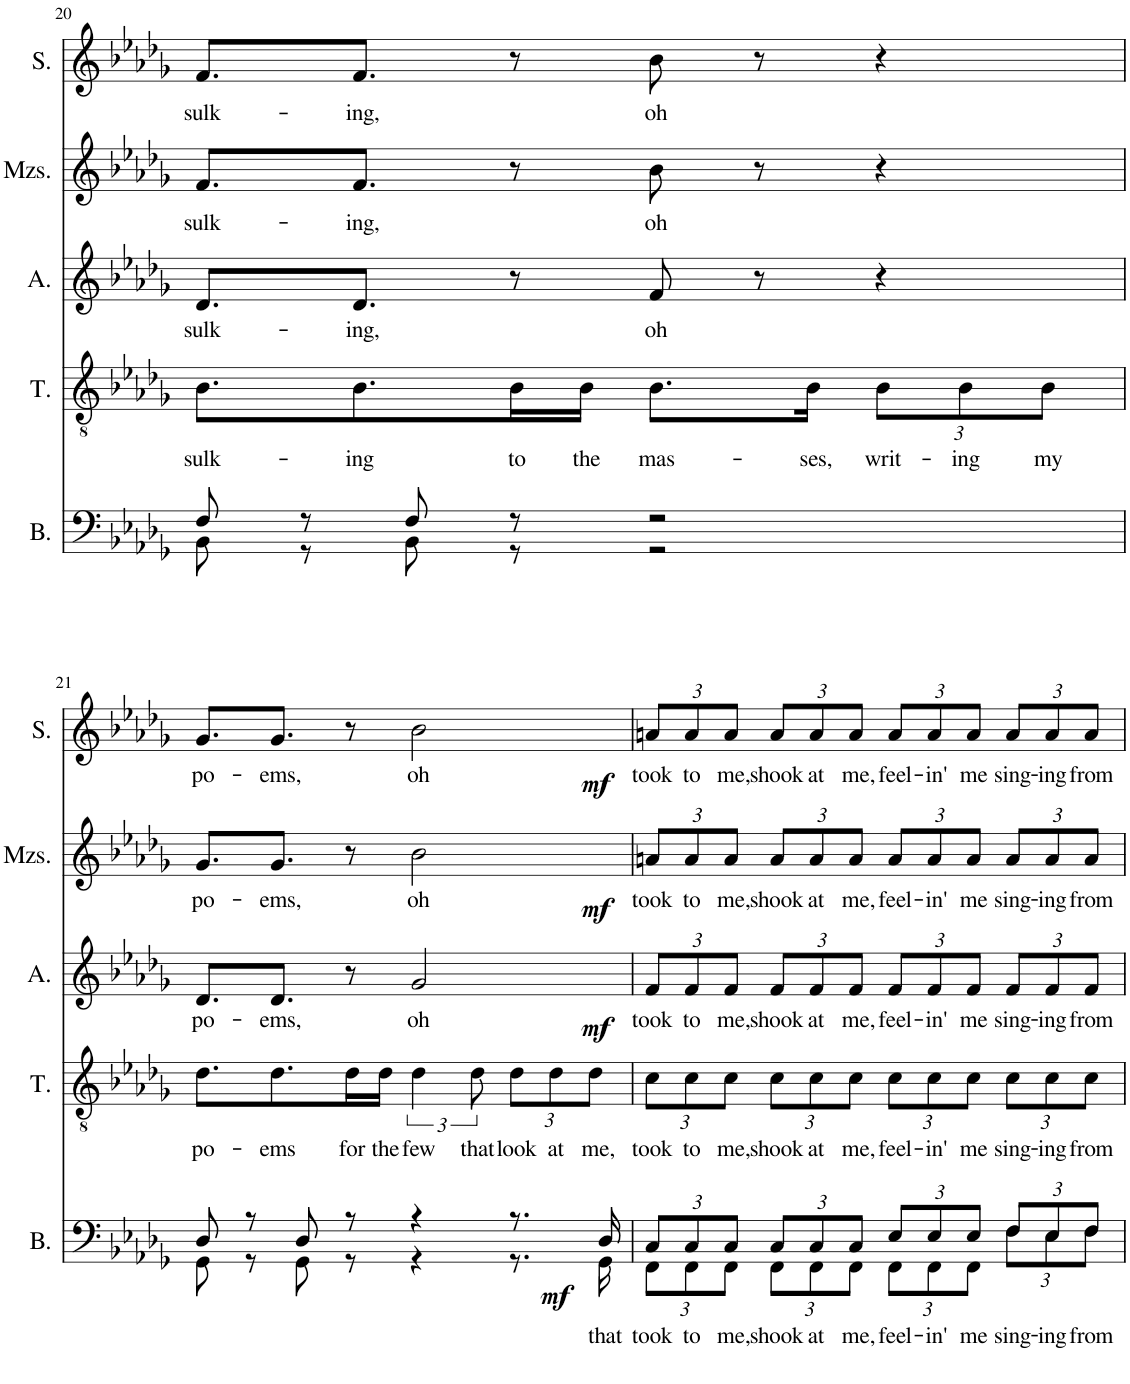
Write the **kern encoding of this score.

**kern	**text	**dynam	**kern	**text	**kern	**text	**dynam	**kern	**text	**dynam	**kern	**text	**dynam
*part5	*part5	*part5	*part4	*part4	*part3	*part3	*part3	*part2	*part2	*part2	*part1	*part1	*part1
*staff5	*staff5	*staff5	*staff4	*staff4	*staff3	*staff3	*staff3	*staff2	*staff2	*staff2	*staff1	*staff1	*staff1
*I"Bass	*	*	*I"Tenor	*	*I"Alt	*	*	*I"Mezzosopran	*	*	*I"Sopran	*	*
*I'B.	*	*	*I'T.	*	*I'A.	*	*	*I'Mzs.	*	*	*I'S.	*	*
!!LO:PB:g=z
*clefF4	*	*	*clefGv2	*	*clefG2	*	*	*clefG2	*	*	*clefG2	*	*
*k[b-e-a-d-g-]	*	*	*k[b-e-a-d-g-]	*	*k[b-e-a-d-g-]	*	*	*k[b-e-a-d-g-]	*	*	*k[b-e-a-d-g-]	*	*
*M4/4	*	*	*M4/4	*	*M4/4	*	*	*M4/4	*	*	*M4/4	*	*
=20	=20	=20	=20	=20	=20	=20	=20	=20	=20	=20	=20	=20	=20
*^	*	*	*	*	*	*	*	*	*	*	*	*	*
!	!	!	!	!	!LO:LY:b	!	!LO:LY:b	!	!	!LO:LY:b	!	!	!LO:LY:b	!
8F/	8BB-\	.	.	8.B-\L	sulk-	8.d-/L	sulk-	.	8.f/L	sulk-	.	8.f/L	sulk-	.
8r	8r	.	.	.	.	.	.	.	.	.	.	.	.	.
!	!	!	!	!	!LO:LY:b	!	!LO:LY:b	!	!	!LO:LY:b	!	!	!LO:LY:b	!
.	.	.	.	8.B-\	-ing	8.d-/J	-ing,	.	8.f/J	-ing,	.	8.f/J	-ing,	.
8F/	8BB-\	.	.	.	.	.	.	.	.	.	.	.	.	.
!	!	!	!	!	!LO:LY:b	!	!	!	!	!	!	!	!	!
8r	8r	.	.	16B-\L	to	8r	.	.	8r	.	.	8r	.	.
!	!	!	!	!	!LO:LY:b	!	!	!	!	!	!	!	!	!
.	.	.	.	16B-\JJ	the	.	.	.	.	.	.	.	.	.
!	!	!	!	!	!LO:LY:b	!	!LO:LY:b	!	!	!LO:LY:b	!	!	!LO:LY:b	!
2r	2r	.	.	8.B-\L	mas-	8f/	oh	.	8b-\	oh	.	8b-\	oh	.
.	.	.	.	.	.	8r	.	.	8r	.	.	8r	.	.
!	!	!	!	!	!LO:LY:b	!	!	!	!	!	!	!	!	!
.	.	.	.	16B-\Jk	-ses,	.	.	.	.	.	.	.	.	.
*	*	*	*	*Xbrackettup	*	*	*	*	*	*	*	*	*	*
!	!	!	!	!	!LO:LY:b	!	!	!	!	!	!	!	!	!
.	.	.	.	12B-\L	writ-	4r	.	.	4r	.	.	4r	.	.
!	!	!	!	!	!LO:LY:b	!	!	!	!	!	!	!	!	!
.	.	.	.	12B-\	-ing	.	.	.	.	.	.	.	.	.
!	!	!	!	!	!LO:LY:b	!	!	!	!	!	!	!	!	!
.	.	.	.	12B-\J	my	.	.	.	.	.	.	.	.	.
!!LO:LB:g=z
=21	=21	=21	=21	=21	=21	=21	=21	=21	=21	=21	=21	=21	=21	=21
!	!	!	!	!	!LO:LY:b	!	!LO:LY:b	!	!	!LO:LY:b	!	!	!LO:LY:b	!
8D-/	8GG-\	.	.	8.d-\L	po-	8.d-/L	po-	.	8.g-/L	po-	.	8.g-/L	po-	.
8r	8r	.	.	.	.	.	.	.	.	.	.	.	.	.
!	!	!	!	!	!LO:LY:b	!	!LO:LY:b	!	!	!LO:LY:b	!	!	!LO:LY:b	!
.	.	.	.	8.d-\	-ems	8.d-/J	-ems,	.	8.g-/J	-ems,	.	8.g-/J	-ems,	.
8D-/	8GG-\	.	.	.	.	.	.	.	.	.	.	.	.	.
!	!	!	!	!	!LO:LY:b	!	!	!	!	!	!	!	!	!
8r	8r	.	.	16d-\L	for	8r	.	.	8r	.	.	8r	.	.
!	!	!	!	!	!LO:LY:b	!	!	!	!	!	!	!	!	!
.	.	.	.	16d-\JJ	the	.	.	.	.	.	.	.	.	.
*	*	*	*	*brackettup	*	*	*	*	*	*	*	*	*	*
!	!	!	!	!	!LO:LY:b	!	!LO:LY:b	!	!	!LO:LY:b	!	!	!LO:LY:b	!
4r	4r	.	.	6d-\	few	2g-/	oh	.	2b-\	oh	.	2b-\	oh	.
!	!	!	!	!	!LO:LY:b	!	!	!	!	!	!	!	!	!
.	.	.	.	12d-\	that	.	.	.	.	.	.	.	.	.
*	*	*	*	*Xbrackettup	*	*	*	*	*	*	*	*	*	*
!	!	!	!	!	!LO:LY:b	!	!	!	!	!	!	!	!	!
8.r	8.r	.	.	12d-\L	look	.	.	.	.	.	.	.	.	.
!	!	!	!	!	!LO:LY:b	!	!	!	!	!	!	!	!	!
.	.	.	.	12d-\	at	.	.	.	.	.	.	.	.	.
!	!	!	!	!	!LO:LY:b	!	!	!	!	!	!	!	!	!
.	.	.	.	12d-\J	me,	.	.	.	.	.	.	.	.	.
!	!	!LO:LY:b	!	!	!	!	!	!	!	!	!	!	!	!
16D-/	16GG-\	that	.	.	.	.	.	.	.	.	.	.	.	.
=22	=22	=22	=22	=22	=22	=22	=22	=22	=22	=22	=22	=22	=22	=22
*Xbrackettup	*	*	*	*	*	*	*	*	*	*	*	*	*	*
!	!	!LO:LY:b	!	!	!LO:LY:b	!	!	!	!	!	!	!	!	!
*	*	*	*	*	*	*Xbrackettup	*	*	*	*	*	*	*	*
!	!	!	!	!	!	!	!LO:LY:b	!	!	!	!	!	!	!
*	*	*	*	*	*	*	*	*	*Xbrackettup	*	*	*	*	*
!	!	!	!	!	!	!	!	!	!	!LO:LY:b	!	!	!	!
*	*	*	*	*	*	*	*	*	*	*	*	*Xbrackettup	*	*
!	!	!	!LO:DY:b	!	!	!	!	!LO:DY:b	!	!	!LO:DY:b	!	!LO:LY:b	!LO:DY:b
12C/L	12FF\L	took	mf	12c\L	took	12f/L	took	mf	12an/L	took	mf	12an/L	took	mf
!	!	!LO:LY:b	!	!	!LO:LY:b	!	!LO:LY:b	!	!	!LO:LY:b	!	!	!LO:LY:b	!
12C/	12FF\	to	.	12c\	to	12f/	to	.	12a/	to	.	12a/	to	.
!	!	!LO:LY:b	!	!	!LO:LY:b	!	!LO:LY:b	!	!	!LO:LY:b	!	!	!LO:LY:b	!
12C/J	12FF\J	me,	.	12c\J	me,	12f/J	me,	.	12a/J	me,	.	12a/J	me,	.
!	!	!LO:LY:b	!	!	!LO:LY:b	!	!LO:LY:b	!	!	!LO:LY:b	!	!	!LO:LY:b	!
12C/L	12FF\L	shook	.	12c\L	shook	12f/L	shook	.	12a/L	shook	.	12a/L	shook	.
!	!	!LO:LY:b	!	!	!LO:LY:b	!	!LO:LY:b	!	!	!LO:LY:b	!	!	!LO:LY:b	!
12C/	12FF\	at	.	12c\	at	12f/	at	.	12a/	at	.	12a/	at	.
!	!	!LO:LY:b	!	!	!LO:LY:b	!	!LO:LY:b	!	!	!LO:LY:b	!	!	!LO:LY:b	!
12C/J	12FF\J	me,	.	12c\J	me,	12f/J	me,	.	12a/J	me,	.	12a/J	me,	.
!	!	!LO:LY:b	!	!	!LO:LY:b	!	!LO:LY:b	!	!	!LO:LY:b	!	!	!LO:LY:b	!
12E-/L	12FF\L	feel-	.	12c\L	feel-	12f/L	feel-	.	12a/L	feel-	.	12a/L	feel-	.
!	!	!LO:LY:b	!	!	!LO:LY:b	!	!LO:LY:b	!	!	!LO:LY:b	!	!	!LO:LY:b	!
12E-/	12FF\	-in'	.	12c\	-in'	12f/	-in'	.	12a/	-in'	.	12a/	-in'	.
!	!	!LO:LY:b	!	!	!LO:LY:b	!	!LO:LY:b	!	!	!LO:LY:b	!	!	!LO:LY:b	!
12E-/J	12FF\J	me	.	12c\J	me	12f/J	me	.	12a/J	me	.	12a/J	me	.
!	!	!LO:LY:b	!	!	!LO:LY:b	!	!LO:LY:b	!	!	!LO:LY:b	!	!	!LO:LY:b	!
12F/L	12F\L	sing-	.	12c\L	sing-	12f/L	sing-	.	12a/L	sing-	.	12a/L	sing-	.
!	!	!LO:LY:b	!	!	!LO:LY:b	!	!LO:LY:b	!	!	!LO:LY:b	!	!	!LO:LY:b	!
12E-/	12E-\	-ing	.	12c\	-ing	12f/	-ing	.	12a/	-ing	.	12a/	-ing	.
!	!	!LO:LY:b	!	!	!LO:LY:b	!	!LO:LY:b	!	!	!LO:LY:b	!	!	!LO:LY:b	!
12F/J	12F\J	from	.	12c\J	from	12f/J	from	.	12a/J	from	.	12a/J	from	.
*v	*v	*	*	*	*	*	*	*	*	*	*	*	*	*
=	=	=	=	=	=	=	=	=	=	=	=	=	=
*-	*-	*-	*-	*-	*-	*-	*-	*-	*-	*-	*-	*-	*-
